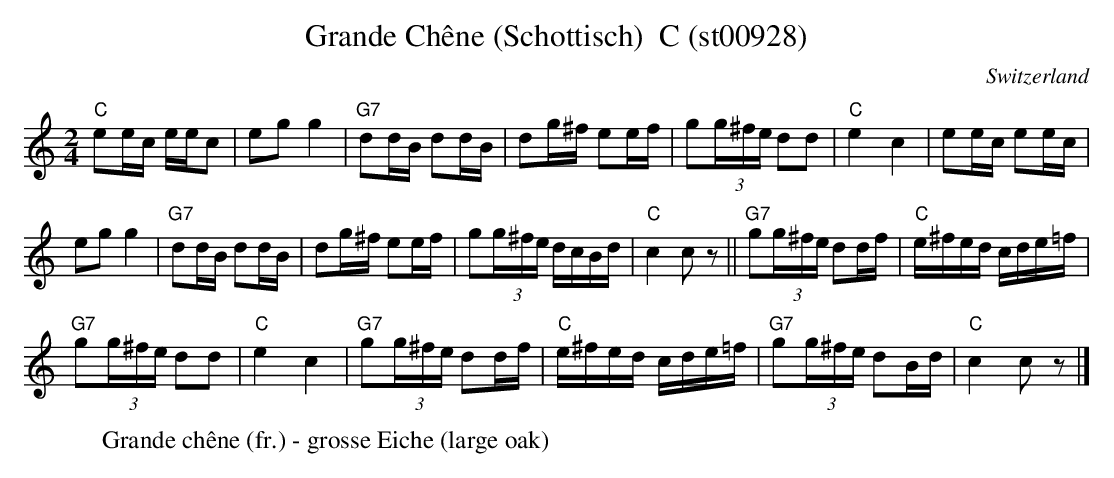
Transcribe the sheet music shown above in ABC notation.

X:1
T: Grande Chêne (Schottisch)  C (st00928)
O:Switzerland
M:2/4
L:1/16
K:C major
"C"e2ec eec2 | e2g2g4 | "G7"d2dB d2dB | d2g^f e2ef | g2(3g^fe d2d2 | "C"e4c4 | e2ec e2ec |
e2g2g4 | "G7"d2dB d2dB | d2g^f e2ef | g2(3g^fe dcBd | "C"c4c2z2 || "G7"g2(3g^fe d2df | "C"e^fed cde=f |
"G7"g2(3g^fe d2d2 | "C"e4c4 | "G7"g2(3g^fe d2df | "C"e^fed cde=f | "G7"g2(3g^fe d2Bd | "C"c4c2z2 |]
W: Grande chêne (fr.) - grosse Eiche (large oak)
